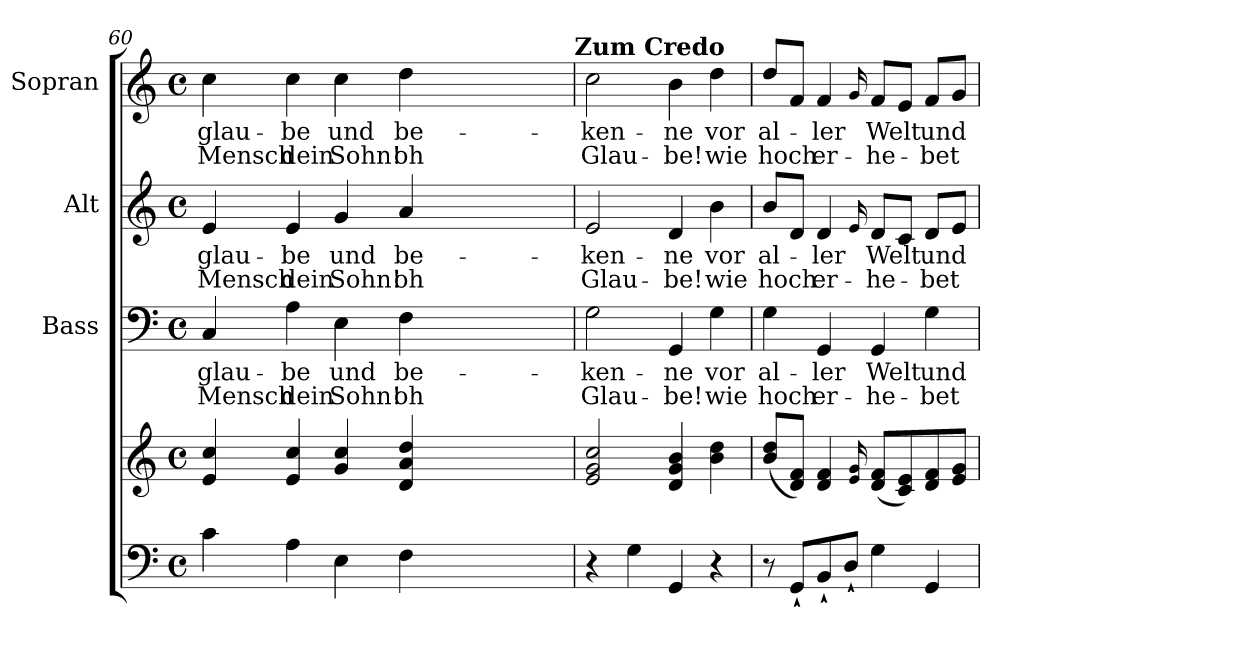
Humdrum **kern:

**kern	**kern	**kern	**text	**text	**kern	**text	**text	**kern	**text	**text
*part4	*part4	*part3	*part3	*part3	*part2	*part2	*part2	*part1	*part1	*part1
*staff5	*staff4	*staff3	*staff3	*staff3	*staff2	*staff2	*staff2	*staff1	*staff1	*staff1
*	*	*I"Bass	*	*	*I"Alt	*	*	*I"Sopran	*	*
*	*	*I'B.	*	*	*I'A.	*	*	*I'S.	*	*
*clefF4	*clefG2	*clefF4	*	*	*clefG2	*	*	*clefG2	*	*
*k[]	*k[]	*k[]	*	*	*k[]	*	*	*k[]	*	*
*C:	*C:	*C:	*	*	*C:	*	*	*C:	*	*
*M4/4	*M4/4	*M4/4	*	*	*M4/4	*	*	*M4/4	*	*
*met(c)	*met(c)	*met(c)	*	*	*met(c)	*	*	*met(c)	*	*
=60	=60	=60	=60	=60	=60	=60	=60	=60	=60	=60
!	!	!	!LO:LY:b	!LO:LY:b	!	!LO:LY:b	!LO:LY:b	!	!LO:LY:b	!LO:LY:b
4c\	4e/ 4cc/	4C/	glau-	Mensch	4e/	glau-	Mensch	4cc\	glau-	Mensch
!	!	!	!LO:LY:b	!LO:LY:b	!	!LO:LY:b	!LO:LY:b	!	!LO:LY:b	!LO:LY:b
4A\	4e/ 4cc/	4A\	-be	dein	4e/	-be	dein	4cc\	-be	dein
!	!	!	!LO:LY:b	!LO:LY:b	!	!LO:LY:b	!LO:LY:b	!	!LO:LY:b	!LO:LY:b
4E\	4g/ 4cc/	4E\	und	Sohn!	4g/	und	Sohn!	4cc\	und	Sohn!
!	!	!	!LO:LY:b	!LO:LY:b	!	!LO:LY:b	!LO:LY:b	!	!LO:LY:b	!LO:LY:b
4F\	4d/ 4a/ 4dd/	4F\	be-	oh	4a/	be-	oh	4dd\	be-	oh
1..ryy	1..ryy	1..ryy	.	.	1..ryy	.	.	1..ryy	.	.
!	!	!	!	!	!	!	!	!LO:TX:a:B:t=Zum Credo	!	!
=61	=61	=61	=61	=61	=61	=61	=61	=61	=61	=61
!	!	!	!LO:LY:b	!LO:LY:b	!	!LO:LY:b	!LO:LY:b	!	!LO:LY:b	!LO:LY:b
4r	2e/ 2g/ 2cc/	2G\	-ken-	Glau-	2e/	-ken-	Glau-	2cc\	-ken-	Glau-
4G\	.	.	.	.	.	.	.	.	.	.
!	!	!	!LO:LY:b	!LO:LY:b	!	!LO:LY:b	!LO:LY:b	!	!LO:LY:b	!LO:LY:b
4GG/	4d/ 4g/ 4b/	4GG/	-ne	-be!	4d/	-ne	-be!	4b\	-ne	-be!
!	!	!	!LO:LY:b	!LO:LY:b	!	!LO:LY:b	!LO:LY:b	!	!LO:LY:b	!LO:LY:b
4r	4b\ 4dd\	4G\	vor	wie	4b\	vor	wie	4dd\	vor	wie
=62	=62	=62	=62	=62	=62	=62	=62	=62	=62	=62
!	!	!	!LO:LY:b	!LO:LY:b	!	!LO:LY:b	!LO:LY:b	!	!LO:LY:b	!LO:LY:b
8r	(<8b/ 8dd/L	4G\	al-	hoch	8b/L	al-	hoch	8dd/L	al-	hoch
8GG`</L	8d/ 8f/J)	.	.	.	8d/J	.	.	8f/J	.	.
!	!	!	!LO:LY:b	!LO:LY:b	!	!LO:LY:b	!LO:LY:b	!	!LO:LY:b	!LO:LY:b
8BB`</	4d/ 4f/	4GG/	-ler	er-	4d/	-ler	er-	4f/	-ler	er-
8D`</J	.	.	.	.	.	.	.	.	.	.
.	16qqe/ 16qqg/	.	.	.	16qqe/	.	.	16qqg/	.	.
!	!	!	!LO:LY:b	!LO:LY:b	!	!LO:LY:b	!LO:LY:b	!	!LO:LY:b	!LO:LY:b
4G\	(<8d/ 8f/L	4GG/	Welt	-he-	8d/L	Welt	-he-	8f/L	Welt	-he-
.	8c/ 8e/)	.	.	.	8c/J	.	.	8e/J	.	.
!	!	!	!LO:LY:b	!LO:LY:b	!	!LO:LY:b	!LO:LY:b	!	!LO:LY:b	!LO:LY:b
4GG/	8d/ 8f/	4G\	und	-bet	8d/L	und	-bet	8f/L	und	-bet
.	8e/ 8g/J	.	.	.	8e/J	.	.	8g/J	.	.
=	=	=	=	=	=	=	=	=	=	=
*-	*-	*-	*-	*-	*-	*-	*-	*-	*-	*-
